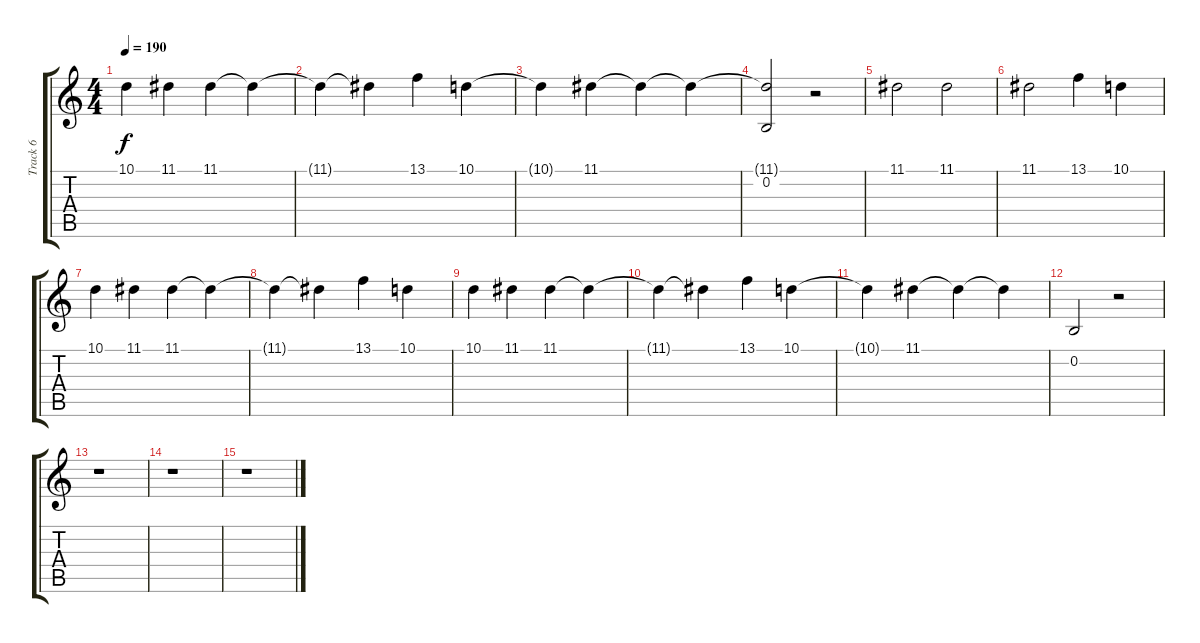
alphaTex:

\track ("Track 6" "Track 6") {instrument viola}
\staff {score tabs}
\tuning (E4 B3 G3 D3 A2 D2) {hide}
\ts (4 4)
\tempo 190
\clef g2
\ks c
10.1.4{dy f} 11.1.4 11.1.4 11.1{t}.4 |
11.1{t}.4 11.1{t}.4 13.1.4 10.1.4 |
10.1{t}.4 11.1.4 11.1{t}.4 11.1{t}.4 |
(11.1{t} 0.2).2 r.2 |
11.1.2 11.1.2 |
11.1.2 13.1.4 10.1.4 |
10.1.4 11.1.4 11.1.4 11.1{t}.4 |
11.1{t}.4 11.1{t}.4 13.1.4 10.1.4 |
10.1.4 11.1.4 11.1.4 11.1{t}.4 |
11.1{t}.4 11.1{t}.4 13.1.4 10.1.4 |
10.1{t}.4 11.1.4 11.1{t}.4 11.1{t}.4 |
0.2.2 r.2 |
r.1 |
r.1 |
r.1
